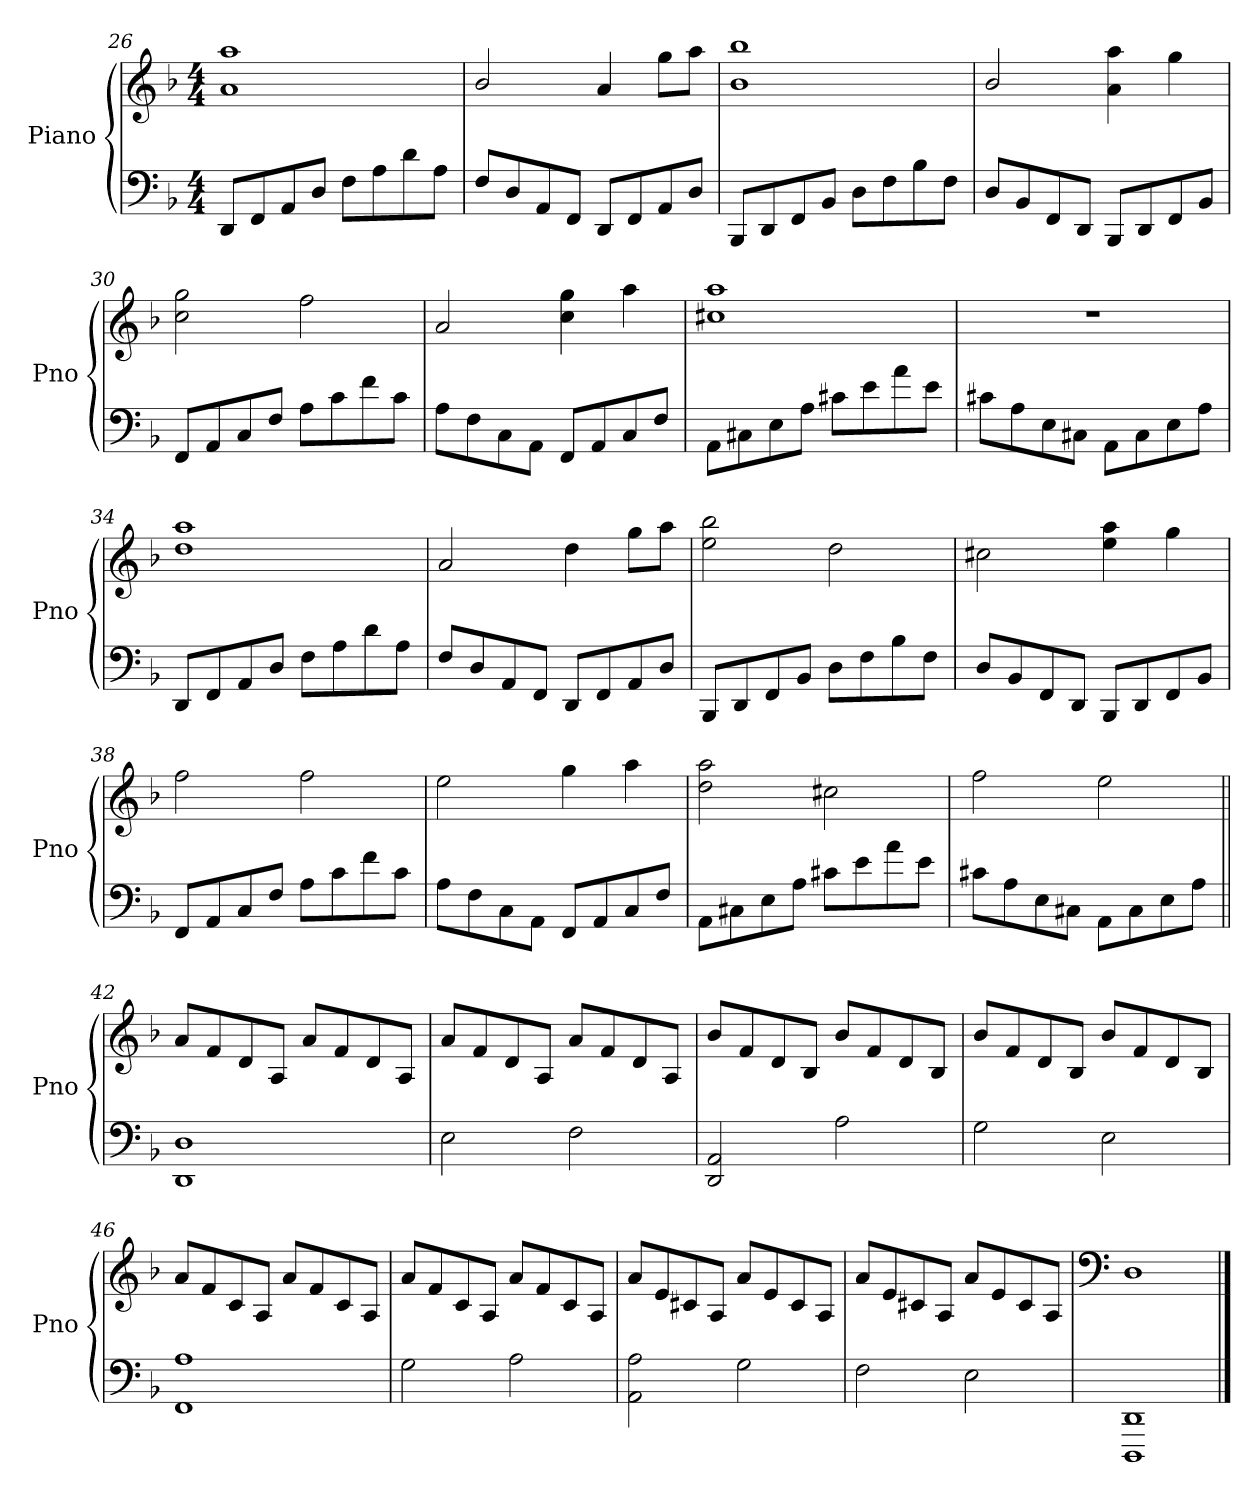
**kern	**kern
*part1	*part1
*staff2	*staff1
*I"Piano	*
*I'Pno	*
*clefF4	*clefG2
*k[b-]	*k[b-]
*M4/4	*M4/4
=26	=26
8DD/L	1a 1aa
8FF/	.
8AA/	.
8D/J	.
8F\L	.
8A\	.
8d\	.
8A\J	.
=27	=27
8F/L	2b-/
8D/	.
8AA/	.
8FF/J	.
8DD/L	4a/
8FF/	.
8AA/	8gg\L
8D/J	8aa\J
=28	=28
8BBB-/L	1b- 1bb-
8DD/	.
8FF/	.
8BB-/J	.
8D\L	.
8F\	.
8B-\	.
8F\J	.
=29	=29
8D/L	2b-/
8BB-/	.
8FF/	.
8DD/J	.
8BBB-/L	4a\ 4aa\
8DD/	.
8FF/	4gg\
8BB-/J	.
=30	=30
8FF/L	2cc\ 2gg\
8AA/	.
8C/	.
8F/J	.
8A\L	2ff\
8c\	.
8f\	.
8c\J	.
=31	=31
8A\L	2a/
8F\	.
8C\	.
8AA\J	.
8FF/L	4cc\ 4gg\
8AA/	.
8C/	4aa\
8F/J	.
=32	=32
8AA\L	1cc#X 1aa
8C#X\	.
8E\	.
8A\J	.
8c#X\L	.
8e\	.
8a\	.
8e\J	.
=33	=33
8c#X\L	1r
8A\	.
8E\	.
8C#X\J	.
8AA\L	.
8C#\	.
8E\	.
8A\J	.
=34	=34
8DD/L	1dd 1aa
8FF/	.
8AA/	.
8D/J	.
8F\L	.
8A\	.
8d\	.
8A\J	.
=35	=35
8F/L	2a/
8D/	.
8AA/	.
8FF/J	.
8DD/L	4dd\
8FF/	.
8AA/	8gg\L
8D/J	8aa\J
=36	=36
8BBB-/L	2ee\ 2bb-\
8DD/	.
8FF/	.
8BB-/J	.
8D\L	2dd\
8F\	.
8B-\	.
8F\J	.
=37	=37
8D/L	2cc#X\
8BB-/	.
8FF/	.
8DD/J	.
8BBB-/L	4ee\ 4aa\
8DD/	.
8FF/	4gg\
8BB-/J	.
=38	=38
8FF/L	2ff\
8AA/	.
8C/	.
8F/J	.
8A\L	2ff\
8c\	.
8f\	.
8c\J	.
=39	=39
8A\L	2ee\
8F\	.
8C\	.
8AA\J	.
8FF/L	4gg\
8AA/	.
8C/	4aa\
8F/J	.
=40	=40
8AA\L	2dd\ 2aa\
8C#X\	.
8E\	.
8A\J	.
8c#X\L	2cc#X\
8e\	.
8a\	.
8e\J	.
=41	=41
8c#X\L	2ff\
8A\	.
8E\	.
8C#X\J	.
8AA\L	2ee\
8C#\	.
8E\	.
8A\J	.
=42||	=42||
1DD 1D	8a/L
.	8f/
.	8d/
.	8A/J
.	8a/L
.	8f/
.	8d/
.	8A/J
=43	=43
2E\	8a/L
.	8f/
.	8d/
.	8A/J
2F\	8a/L
.	8f/
.	8d/
.	8A/J
=44	=44
2DD/ 2AA/	8b-/L
.	8f/
.	8d/
.	8B-/J
2A\	8b-/L
.	8f/
.	8d/
.	8B-/J
=45	=45
2G\	8b-/L
.	8f/
.	8d/
.	8B-/J
2E\	8b-/L
.	8f/
.	8d/
.	8B-/J
=46	=46
1FF 1A	8a/L
.	8f/
.	8c/
.	8A/J
.	8a/L
.	8f/
.	8c/
.	8A/J
=47	=47
2G\	8a/L
.	8f/
.	8c/
.	8A/J
2A\	8a/L
.	8f/
.	8c/
.	8A/J
=48	=48
2AA\ 2A\	8a/L
.	8e/
.	8c#X/
.	8A/J
2G\	8a/L
.	8e/
.	8c#/
.	8A/J
=49	=49
2F\	8a/L
.	8e/
.	8c#X/
.	8A/J
2E\	8a/L
.	8e/
.	8c#/
.	8A/J
=50	=50
*	*clefF4
1DDD 1DD	1D
==	==
*-	*-
